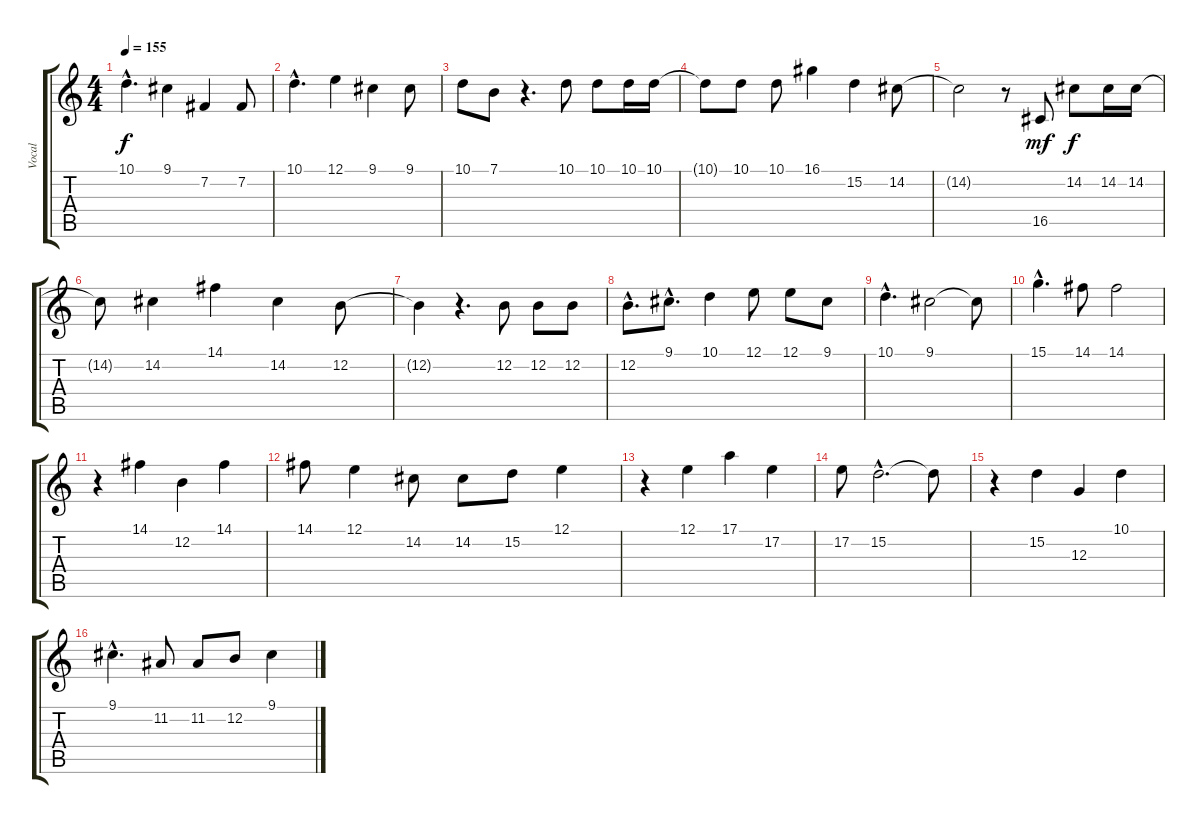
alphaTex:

\track ("Vocal" "Vocal") {instrument clarinet}
\staff {score tabs}
\tuning (E4 B3 G3 D3 A2 E2) {hide}
\ts (4 4)
\tempo 155
\clef g2
\ks c
10.1{hac}.4{d dy f} 9.1.4 7.2.4 7.2.8 |
10.1{hac}.4{d} 12.1.4 9.1.4 9.1.8 |
10.1.8 7.1.8 r.4{d} 10.1.8 10.1.8 10.1.16 10.1.16 |
10.1{t}.8 10.1.8 10.1.8 16.1.4 15.2.4 14.2.8 |
14.2{t}.2 r.8 16.5.8{dy mf} 14.2.8{dy f} 14.2.16 14.2.16 |
14.2{t}.8 14.2.4 14.1.4 14.2.4 12.2.8 |
12.2{t}.4 r.4{d} 12.2.8 12.2.8 12.2.8 |
12.2{hac}.8{d} 9.1{hac}.8{d} 10.1.4 12.1.8 12.1.8 9.1.8 |
10.1{hac}.4{d} 9.1.2 9.1{t}.8 |
15.1{hac}.4{d} 14.1.8 14.1.2 |
r.4 14.1.4 12.2.4 14.1.4 |
14.1.8 12.1.4 14.2.8 14.2.8 15.2.8 12.1.4 |
r.4 12.1.4 17.1.4 17.2.4 |
17.2.8 15.2{hac}.2{d} 15.2{t}.8 |
r.4 15.2.4 12.3.4 10.1.4 |
9.1{hac}.4{d} 11.2.8 11.2.8 12.2.8 9.1.4
